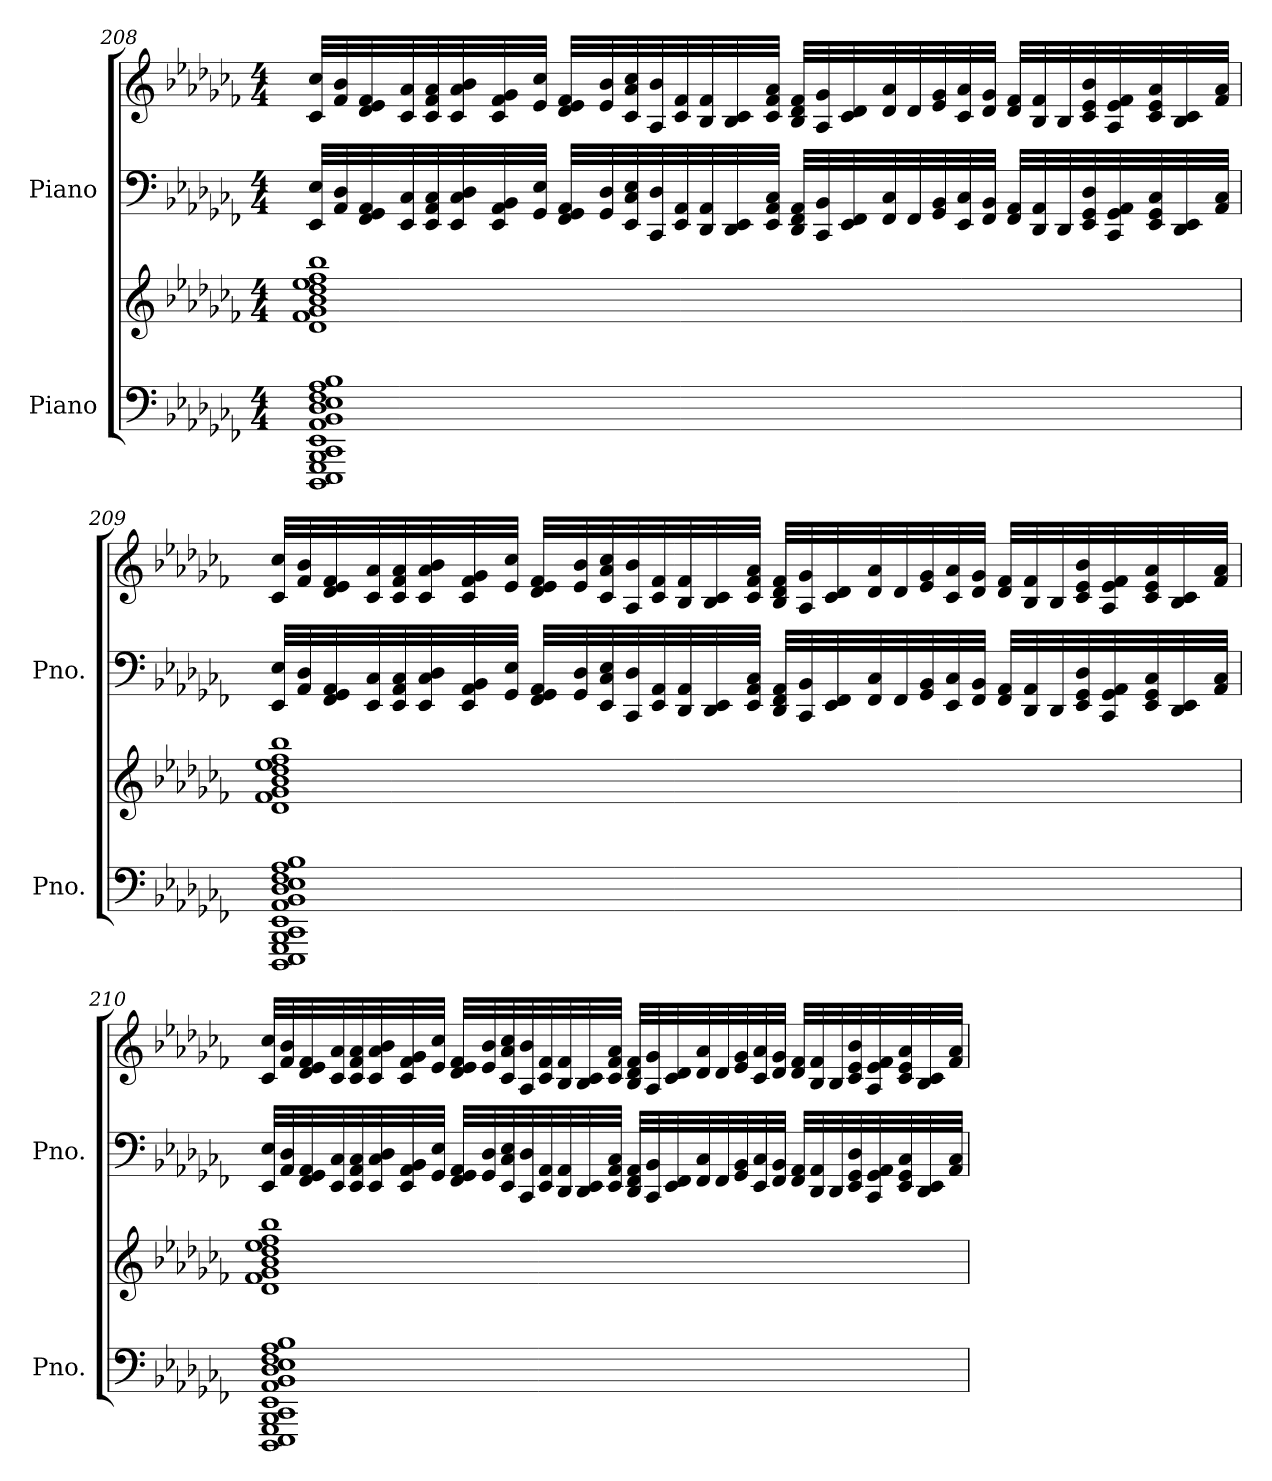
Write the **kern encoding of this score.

**kern	**kern	**kern	**kern
*part2	*part2	*part1	*part1
*staff4	*staff3	*staff2	*staff1
*I"Piano	*	*I"Piano	*
*I'Pno.	*	*I'Pno.	*
!!LO:LB:g=z
*clefF4	*clefG2	*clefF4	*clefG2
*ITrd14c24	*ITrd14c24	*ITrd-21c-36	*ITrd-21c-36
*k[b-e-a-d-g-c-f-]	*k[b-e-a-d-g-c-f-]	*k[b-e-a-d-g-c-f-]	*k[b-e-a-d-g-c-f-]
*M4/4	*M4/4	*M4/4	*M4/4
=208	=208	=208	=208
1DDDDD- 1EEEEE- 1GGGGG- 1BBBBB- 1CCCC- 1EEEE- 1AAAA- 1BBBB- 1DDD- 1EEE- 1FFF- 1AAA- 1BBB-	1DD- 1FF- 1GG- 1BB- 1D- 1E- 1F- 1B-	32ee-/ 32eee-/LLL	32cccc-/ 32ccccc-/LLL
.	.	32aa-/ 32ddd-/	32ffff-/ 32bbbb-/
.	.	32ff-/ 32gg-/ 32aa-/	32dddd-/ 32eeee-/ 32ffff-/
.	.	32ee-/ 32ccc-/	32cccc-/ 32aaaa-/
.	.	32ee-/ 32aa-/ 32ccc-/	32cccc-/ 32ffff-/ 32aaaa-/
.	.	32ee-/ 32ccc-/ 32ddd-/	32cccc-/ 32aaaa-/ 32bbbb-/
.	.	32ee-/ 32aa-/ 32bb-/	32cccc-/ 32ffff-/ 32gggg-/
.	.	32gg-/ 32eee-/JJJ	32eeee-/ 32ccccc-/JJJ
.	.	32ff-/ 32gg-/ 32aa-/LLL	32dddd-/ 32eeee-/ 32ffff-/LLL
.	.	32gg-/ 32ddd-/	32eeee-/ 32bbbb-/
.	.	32ee-/ 32ccc-/ 32eee-/	32cccc-/ 32aaaa-/ 32ccccc-/
.	.	32cc-/ 32ddd-/	32aaa-/ 32bbbb-/
.	.	32ee-/ 32aa-/	32cccc-/ 32ffff-/
.	.	32dd-/ 32aa-/	32bbb-/ 32ffff-/
.	.	32dd-/ 32ee-/	32bbb-/ 32cccc-/
.	.	32ee-/ 32aa-/ 32ccc-/JJJ	32cccc-/ 32ffff-/ 32aaaa-/JJJ
.	.	32dd-/ 32ff-/ 32aa-/LLL	32bbb-/ 32dddd-/ 32ffff-/LLL
.	.	32cc-/ 32bb-/	32aaa-/ 32gggg-/
.	.	32ee-/ 32ff-/	32cccc-/ 32dddd-/
.	.	32ff-/ 32ccc-/	32dddd-/ 32aaaa-/
.	.	32ff-/	32dddd-/
.	.	32gg-/ 32bb-/	32eeee-/ 32gggg-/
.	.	32ee-/ 32ccc-/	32cccc-/ 32aaaa-/
.	.	32ff-/ 32bb-/JJJ	32dddd-/ 32gggg-/JJJ
.	.	32ff-/ 32aa-/LLL	32dddd-/ 32ffff-/LLL
.	.	32dd-/ 32aa-/	32bbb-/ 32ffff-/
.	.	32dd-/	32bbb-/
.	.	32ee-/ 32gg-/ 32ddd-/	32cccc-/ 32eeee-/ 32bbbb-/
.	.	32cc-/ 32gg-/ 32aa-/	32aaa-/ 32eeee-/ 32ffff-/
.	.	32ee-/ 32gg-/ 32ccc-/	32cccc-/ 32eeee-/ 32aaaa-/
.	.	32dd-/ 32ee-/	32bbb-/ 32cccc-/
.	.	32aa-/ 32ccc-/JJJ	32ffff-/ 32aaaa-/JJJ
!!LO:LB:g=z
=209	=209	=209	=209
1DDDDD- 1EEEEE- 1GGGGG- 1BBBBB- 1CCCC- 1EEEE- 1AAAA- 1BBBB- 1DDD- 1EEE- 1FFF- 1AAA- 1BBB-	1DD- 1FF- 1GG- 1BB- 1D- 1E- 1F- 1B-	32ee-/ 32eee-/LLL	32cccc-/ 32ccccc-/LLL
.	.	32aa-/ 32ddd-/	32ffff-/ 32bbbb-/
.	.	32ff-/ 32gg-/ 32aa-/	32dddd-/ 32eeee-/ 32ffff-/
.	.	32ee-/ 32ccc-/	32cccc-/ 32aaaa-/
.	.	32ee-/ 32aa-/ 32ccc-/	32cccc-/ 32ffff-/ 32aaaa-/
.	.	32ee-/ 32ccc-/ 32ddd-/	32cccc-/ 32aaaa-/ 32bbbb-/
.	.	32ee-/ 32aa-/ 32bb-/	32cccc-/ 32ffff-/ 32gggg-/
.	.	32gg-/ 32eee-/JJJ	32eeee-/ 32ccccc-/JJJ
.	.	32ff-/ 32gg-/ 32aa-/LLL	32dddd-/ 32eeee-/ 32ffff-/LLL
.	.	32gg-/ 32ddd-/	32eeee-/ 32bbbb-/
.	.	32ee-/ 32ccc-/ 32eee-/	32cccc-/ 32aaaa-/ 32ccccc-/
.	.	32cc-/ 32ddd-/	32aaa-/ 32bbbb-/
.	.	32ee-/ 32aa-/	32cccc-/ 32ffff-/
.	.	32dd-/ 32aa-/	32bbb-/ 32ffff-/
.	.	32dd-/ 32ee-/	32bbb-/ 32cccc-/
.	.	32ee-/ 32aa-/ 32ccc-/JJJ	32cccc-/ 32ffff-/ 32aaaa-/JJJ
.	.	32dd-/ 32ff-/ 32aa-/LLL	32bbb-/ 32dddd-/ 32ffff-/LLL
.	.	32cc-/ 32bb-/	32aaa-/ 32gggg-/
.	.	32ee-/ 32ff-/	32cccc-/ 32dddd-/
.	.	32ff-/ 32ccc-/	32dddd-/ 32aaaa-/
.	.	32ff-/	32dddd-/
.	.	32gg-/ 32bb-/	32eeee-/ 32gggg-/
.	.	32ee-/ 32ccc-/	32cccc-/ 32aaaa-/
.	.	32ff-/ 32bb-/JJJ	32dddd-/ 32gggg-/JJJ
.	.	32ff-/ 32aa-/LLL	32dddd-/ 32ffff-/LLL
.	.	32dd-/ 32aa-/	32bbb-/ 32ffff-/
.	.	32dd-/	32bbb-/
.	.	32ee-/ 32gg-/ 32ddd-/	32cccc-/ 32eeee-/ 32bbbb-/
.	.	32cc-/ 32gg-/ 32aa-/	32aaa-/ 32eeee-/ 32ffff-/
.	.	32ee-/ 32gg-/ 32ccc-/	32cccc-/ 32eeee-/ 32aaaa-/
.	.	32dd-/ 32ee-/	32bbb-/ 32cccc-/
.	.	32aa-/ 32ccc-/JJJ	32ffff-/ 32aaaa-/JJJ
!!LO:PB:g=z
=210	=210	=210	=210
1DDDDD- 1EEEEE- 1GGGGG- 1BBBBB- 1CCCC- 1EEEE- 1AAAA- 1BBBB- 1DDD- 1EEE- 1FFF- 1AAA- 1BBB-	1DD- 1FF- 1GG- 1BB- 1D- 1E- 1F- 1B-	32ee-/ 32eee-/LLL	32cccc-/ 32ccccc-/LLL
.	.	32aa-/ 32ddd-/	32ffff-/ 32bbbb-/
.	.	32ff-/ 32gg-/ 32aa-/	32dddd-/ 32eeee-/ 32ffff-/
.	.	32ee-/ 32ccc-/	32cccc-/ 32aaaa-/
.	.	32ee-/ 32aa-/ 32ccc-/	32cccc-/ 32ffff-/ 32aaaa-/
.	.	32ee-/ 32ccc-/ 32ddd-/	32cccc-/ 32aaaa-/ 32bbbb-/
.	.	32ee-/ 32aa-/ 32bb-/	32cccc-/ 32ffff-/ 32gggg-/
.	.	32gg-/ 32eee-/JJJ	32eeee-/ 32ccccc-/JJJ
.	.	32ff-/ 32gg-/ 32aa-/LLL	32dddd-/ 32eeee-/ 32ffff-/LLL
.	.	32gg-/ 32ddd-/	32eeee-/ 32bbbb-/
.	.	32ee-/ 32ccc-/ 32eee-/	32cccc-/ 32aaaa-/ 32ccccc-/
.	.	32cc-/ 32ddd-/	32aaa-/ 32bbbb-/
.	.	32ee-/ 32aa-/	32cccc-/ 32ffff-/
.	.	32dd-/ 32aa-/	32bbb-/ 32ffff-/
.	.	32dd-/ 32ee-/	32bbb-/ 32cccc-/
.	.	32ee-/ 32aa-/ 32ccc-/JJJ	32cccc-/ 32ffff-/ 32aaaa-/JJJ
.	.	32dd-/ 32ff-/ 32aa-/LLL	32bbb-/ 32dddd-/ 32ffff-/LLL
.	.	32cc-/ 32bb-/	32aaa-/ 32gggg-/
.	.	32ee-/ 32ff-/	32cccc-/ 32dddd-/
.	.	32ff-/ 32ccc-/	32dddd-/ 32aaaa-/
.	.	32ff-/	32dddd-/
.	.	32gg-/ 32bb-/	32eeee-/ 32gggg-/
.	.	32ee-/ 32ccc-/	32cccc-/ 32aaaa-/
.	.	32ff-/ 32bb-/JJJ	32dddd-/ 32gggg-/JJJ
.	.	32ff-/ 32aa-/LLL	32dddd-/ 32ffff-/LLL
.	.	32dd-/ 32aa-/	32bbb-/ 32ffff-/
.	.	32dd-/	32bbb-/
.	.	32ee-/ 32gg-/ 32ddd-/	32cccc-/ 32eeee-/ 32bbbb-/
.	.	32cc-/ 32gg-/ 32aa-/	32aaa-/ 32eeee-/ 32ffff-/
.	.	32ee-/ 32gg-/ 32ccc-/	32cccc-/ 32eeee-/ 32aaaa-/
.	.	32dd-/ 32ee-/	32bbb-/ 32cccc-/
.	.	32aa-/ 32ccc-/JJJ	32ffff-/ 32aaaa-/JJJ
=	=	=	=
*-	*-	*-	*-
